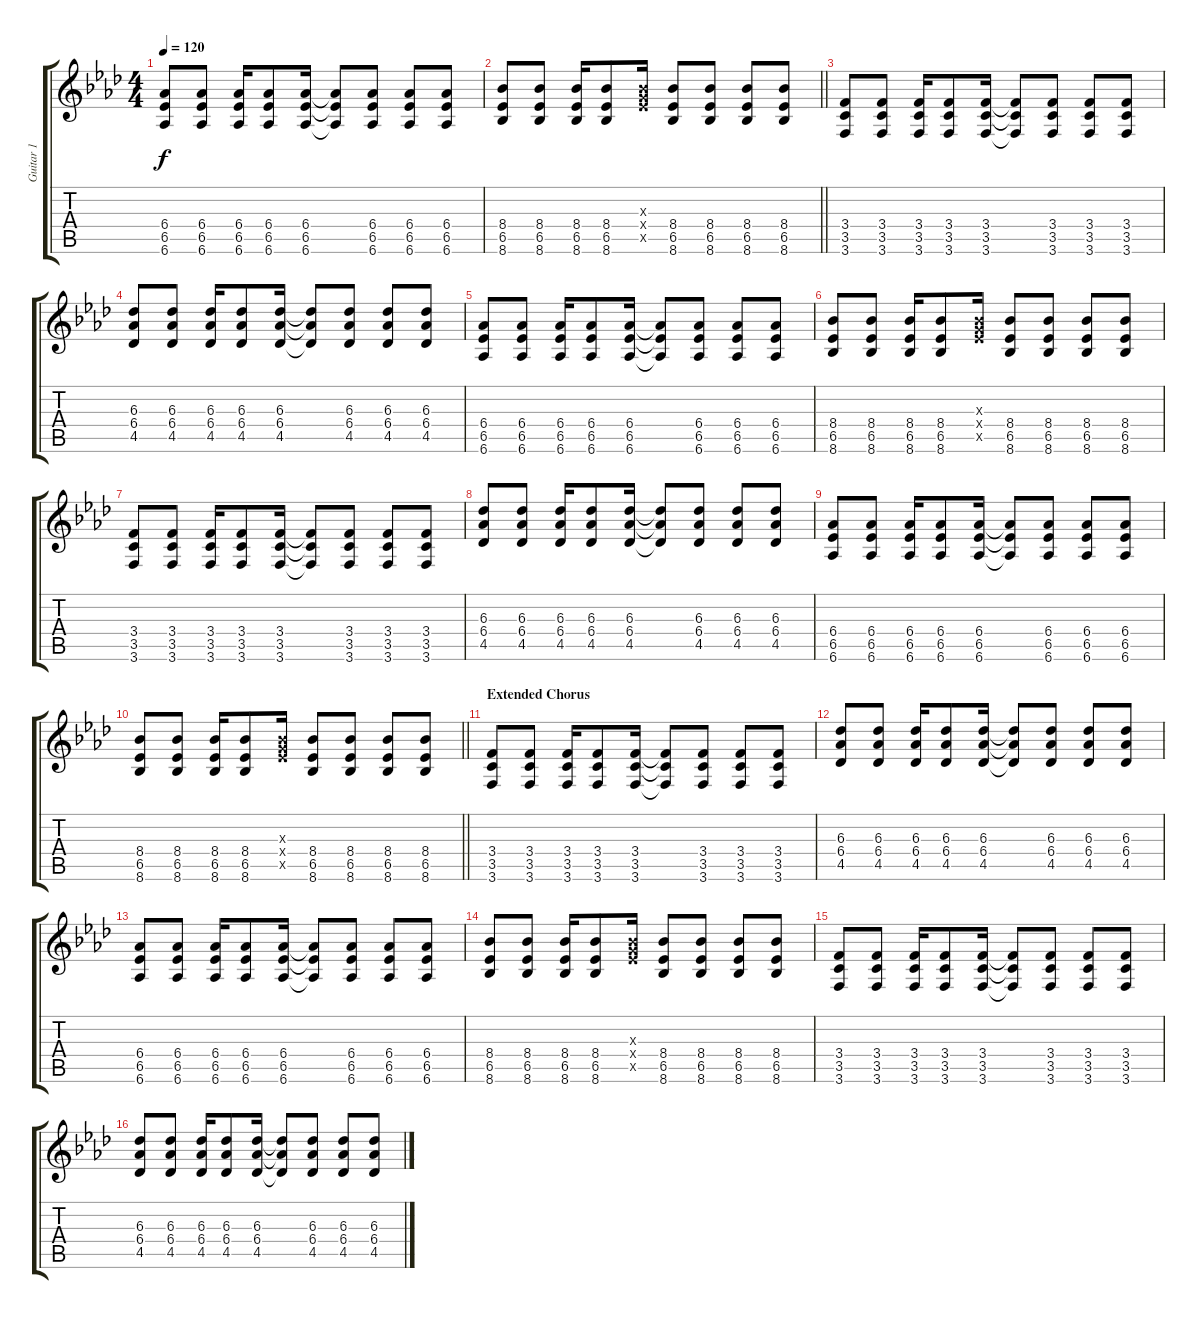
\track ("Guitar 1" "Guitar 1") {instrument distortionguitar}
\staff {score tabs}
\tuning (E4 B3 G3 D3 A2 D2) {hide}
\ts (4 4)
\tempo 120
\clef g2
\ks fminor
(6.4 6.5 6.6).8{dy f} (6.4 6.5 6.6).8 (6.4 6.5 6.6).16 (6.4 6.5 6.6).8 (6.4 6.5 6.6).16 (6.4{t} 6.5{t} 6.6{t}).8 (6.4 6.5 6.6).8 (6.4 6.5 6.6).8 (6.4 6.5 6.6).8 |
\barLineRight lightlight
(8.4 6.5 8.6).8 (8.4 6.5 8.6).8 (8.4 6.5 8.6).16 (8.4 6.5 8.6).8 (0.3{x} 8.4{x} 6.5{x}).16 (8.4 6.5 8.6).8 (8.4 6.5 8.6).8 (8.4 6.5 8.6).8 (8.4 6.5 8.6).8 |
(3.4 3.5 3.6).8 (3.4 3.5 3.6).8 (3.4 3.5 3.6).16 (3.4 3.5 3.6).8 (3.4 3.5 3.6).16 (3.4{t} 3.5{t} 3.6{t}).8 (3.4 3.5 3.6).8 (3.4 3.5 3.6).8 (3.4 3.5 3.6).8 |
(6.3 6.4 4.5).8 (6.3 6.4 4.5).8 (6.3 6.4 4.5).16 (6.3 6.4 4.5).8 (6.3 6.4 4.5).16 (6.3{t} 6.4{t} 4.5{t}).8 (6.3 6.4 4.5).8 (6.3 6.4 4.5).8 (6.3 6.4 4.5).8 |
(6.4 6.5 6.6).8 (6.4 6.5 6.6).8 (6.4 6.5 6.6).16 (6.4 6.5 6.6).8 (6.4 6.5 6.6).16 (6.4{t} 6.5{t} 6.6{t}).8 (6.4 6.5 6.6).8 (6.4 6.5 6.6).8 (6.4 6.5 6.6).8 |
(8.4 6.5 8.6).8 (8.4 6.5 8.6).8 (8.4 6.5 8.6).16 (8.4 6.5 8.6).8 (0.3{x} 8.4{x} 6.5{x}).16 (8.4 6.5 8.6).8 (8.4 6.5 8.6).8 (8.4 6.5 8.6).8 (8.4 6.5 8.6).8 |
(3.4 3.5 3.6).8 (3.4 3.5 3.6).8 (3.4 3.5 3.6).16 (3.4 3.5 3.6).8 (3.4 3.5 3.6).16 (3.4{t} 3.5{t} 3.6{t}).8 (3.4 3.5 3.6).8 (3.4 3.5 3.6).8 (3.4 3.5 3.6).8 |
(6.3 6.4 4.5).8 (6.3 6.4 4.5).8 (6.3 6.4 4.5).16 (6.3 6.4 4.5).8 (6.3 6.4 4.5).16 (6.3{t} 6.4{t} 4.5{t}).8 (6.3 6.4 4.5).8 (6.3 6.4 4.5).8 (6.3 6.4 4.5).8 |
(6.4 6.5 6.6).8 (6.4 6.5 6.6).8 (6.4 6.5 6.6).16 (6.4 6.5 6.6).8 (6.4 6.5 6.6).16 (6.4{t} 6.5{t} 6.6{t}).8 (6.4 6.5 6.6).8 (6.4 6.5 6.6).8 (6.4 6.5 6.6).8 |
\barLineRight lightlight
(8.4 6.5 8.6).8 (8.4 6.5 8.6).8 (8.4 6.5 8.6).16 (8.4 6.5 8.6).8 (0.3{x} 8.4{x} 6.5{x}).16 (8.4 6.5 8.6).8 (8.4 6.5 8.6).8 (8.4 6.5 8.6).8 (8.4 6.5 8.6).8 |
\section ("" "Extended Chorus")
(3.4 3.5 3.6).8 (3.4 3.5 3.6).8 (3.4 3.5 3.6).16 (3.4 3.5 3.6).8 (3.4 3.5 3.6).16 (3.4{t} 3.5{t} 3.6{t}).8 (3.4 3.5 3.6).8 (3.4 3.5 3.6).8 (3.4 3.5 3.6).8 |
(6.3 6.4 4.5).8 (6.3 6.4 4.5).8 (6.3 6.4 4.5).16 (6.3 6.4 4.5).8 (6.3 6.4 4.5).16 (6.3{t} 6.4{t} 4.5{t}).8 (6.3 6.4 4.5).8 (6.3 6.4 4.5).8 (6.3 6.4 4.5).8 |
(6.4 6.5 6.6).8 (6.4 6.5 6.6).8 (6.4 6.5 6.6).16 (6.4 6.5 6.6).8 (6.4 6.5 6.6).16 (6.4{t} 6.5{t} 6.6{t}).8 (6.4 6.5 6.6).8 (6.4 6.5 6.6).8 (6.4 6.5 6.6).8 |
(8.4 6.5 8.6).8 (8.4 6.5 8.6).8 (8.4 6.5 8.6).16 (8.4 6.5 8.6).8 (0.3{x} 8.4{x} 6.5{x}).16 (8.4 6.5 8.6).8 (8.4 6.5 8.6).8 (8.4 6.5 8.6).8 (8.4 6.5 8.6).8 |
(3.4 3.5 3.6).8 (3.4 3.5 3.6).8 (3.4 3.5 3.6).16 (3.4 3.5 3.6).8 (3.4 3.5 3.6).16 (3.4{t} 3.5{t} 3.6{t}).8 (3.4 3.5 3.6).8 (3.4 3.5 3.6).8 (3.4 3.5 3.6).8 |
(6.3 6.4 4.5).8 (6.3 6.4 4.5).8 (6.3 6.4 4.5).16 (6.3 6.4 4.5).8 (6.3 6.4 4.5).16 (6.3{t} 6.4{t} 4.5{t}).8 (6.3 6.4 4.5).8 (6.3 6.4 4.5).8 (6.3 6.4 4.5).8
